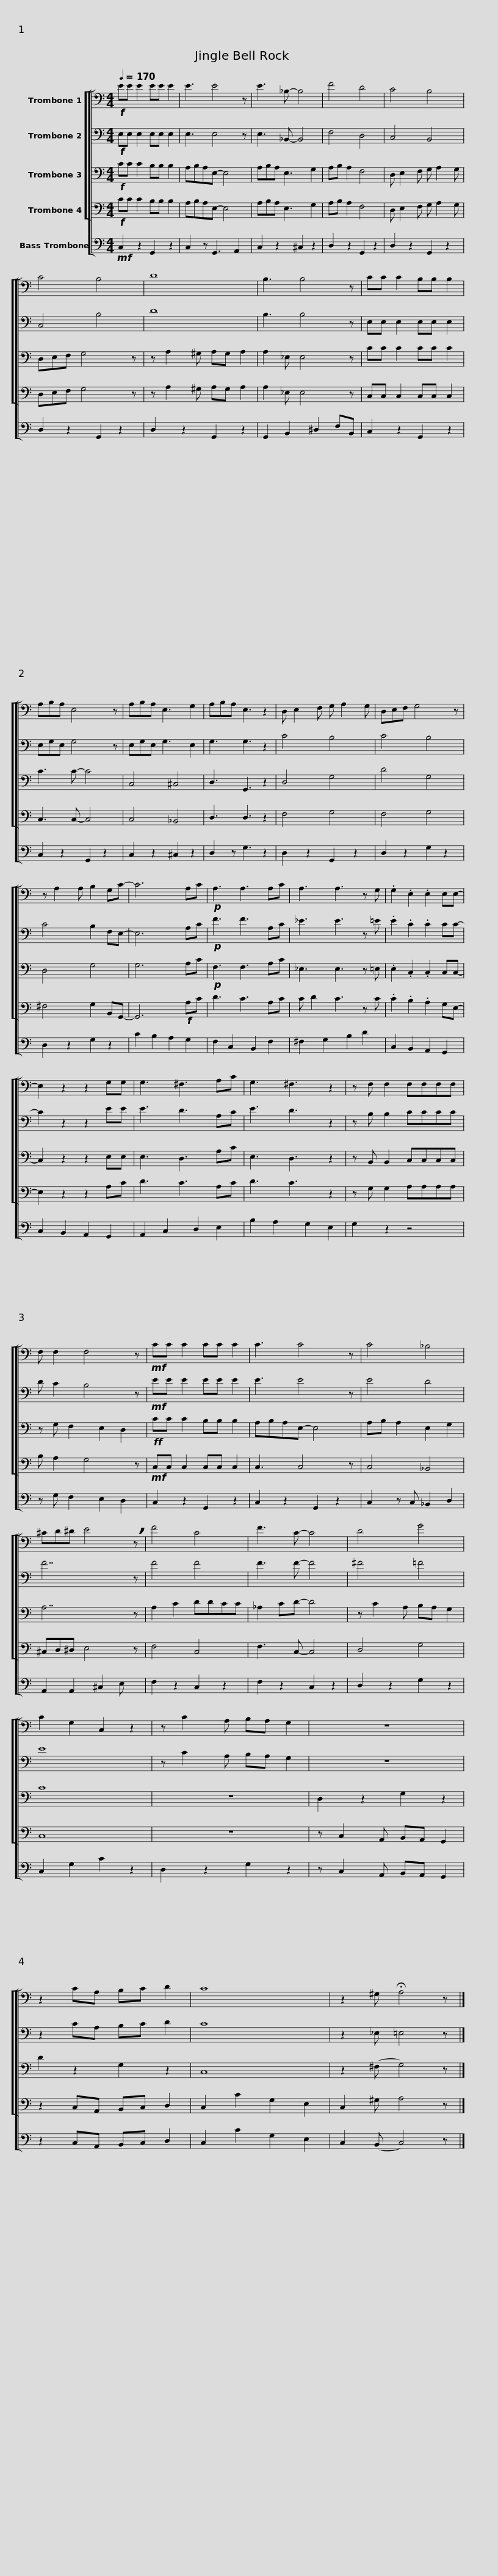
X:1
%%score [ [ 1 2 3 4 ] 5 ]
L:1/8
Q:1/4=170
M:4/4
I:linebreak $
K:C
V:1 bass
V:2 bass
V:3 bass
V:4 bass
V:5 bass
V:1
!f! EE E2 EE E2 | E3 E4 z | E3 _B,- B,4 | F4 D4 |$ C4 B,4 | %5
 C4 B,4 | D8 | B,3 B,4 z | CC C2 B,B, B,2 |$ A,B,A, E,4 z | %10
 A,B,A, E,3 G,2 | A,B,A, E,3 z2 | D, E,2 F, G, A,2 G, | D,E,F, G,4 z |$ z A,2 A, B,2 G,C- | %15
 C6 A,C |!p! A,3 A,3 A,C | A,3 A,3 z G, | .G,2 .E,2 .E,2 E,E,- |$ E,2 z2 z2 G,G, | %20
 G,3 ^F,3 A,C | G,3 ^F,3 z2 | z F, F,2 F,F,F,F, | F, F,2 F,4 z |$!mf! CC C2 CC C2 | %25
 C3 C4 z | C4 _B,4 | ^CD^D E4 !breath!z |$ F4 C4 |$ F3 C- C4 | %30
 D4 G4 | C2 G,2 C,2 z2 | z C2 A, B,A, G,2 | z8 |$ z2 CA, B,C D2 | %35
 C8 | z2 ^G, !fermata!A,4 z |] %37
V:2
!f! E,E, E,2 E,E, E,2 | E,3 E,4 z | E,3 _B,,- B,,4 | F,4 D,4 |$ C,4 B,,4 | %5
 C,4 B,4 | D8 | B,3 B,4 z | E,E, E,2 E,E, E,2 |$ E,G,E, G,4 z | %10
 E,G,E, G,3 E,2 | G,3 G,3 z2 | C4 B,4 | C4 B,4 |$ C4 B,2 F,E,- | %15
 E,6 A,C |!p! F3 F3 A,C | _E3 E3 z =E | .E2 .C2 .C2 CC- |$ C2 z2 z2 EE | %20
 E3 D3 A,C | E3 D3 z2 | z B, B,2 CCCC | D C2 B,4 z |$!mf! EE E2 EE E2 | %25
 E3 E4 z | E4 D4 | F7 z |$ F4 F4 |$ F3 F- F4 | %30
 ^F4 =F4 | E8 | z C2 A, B,A, G,2 | z8 |$ z2 CA, B,C D2 | %35
 C8 | z2 _E, =E,4 z |] %37
V:3
!f! CC C2 B,B, B,2 | A,B,A,E,- E,4 | A,B,A, E,3 G,2 | A,B, A,2 F,4 |$ D, E,2 F, G, A,2 G, | %5
 D,E,F, G,4 z | z A,2 ^G, A,G, A,2 | A,2 _E, E,4 z | CC C2 CC C2 |$ C3 C- C4 | %10
 C,4 ^C,4 | D,3 G,,3 z2 | D,4 G,4 | D4 G,4 |$ D,4 G,4 | %15
 G,6 A,C |!p! F,3 F,3 A,C | _E,3 E,3 z =E, | .E,2 .C,2 .C,2 C,C,- |$ C,2 z2 z2 E,E, | %20
 E,3 D,3 A,C | E,3 D,3 z2 | z B,, B,,2 C,C,C,C, | z G, F,2 E,2 D,2 |$!ff! CC C2 B,B, B,2 | %25
 A,B,A,E,- E,4 | A,B, A,2 E,2 G,2 | A,7 z |$ A,2 C2 DDCC |$ _A,2 CD- D4 | %30
 z C2 A, B,A, G,2 | C8 | z8 | D,2 z2 G,2 z2 |$ D2 z2 G,2 z2 | %35
 C,8 | z2 (^F, G,4) z |] %37
V:4
!f! CC C2 B,B, B,2 | A,B,A,E,- E,4 | A,B,A, E,3 G,2 | A,B, A,2 F,4 |$ D, E,2 F, G, A,2 G, | %5
 D,E,F, G,4 z | z A,2 ^G, A,G, A,2 | A,2 _E, E,4 z | C,C, C,2 C,C, C,2 |$ C,3 C,- C,4 | %10
 C,4 _B,,4 | D,3 D,3 z2 | F,4 G,4 | F,4 G,4 |$ ^F,4 G,2 B,,G,,- | %15
 G,,6!f! A,C | D3 C3 A,C | C D2 C3 z C | .C2 .B,2 .A,2 G,E,- |$ E,2 z2 z2 A,C | %20
 D3 C3 A,C | D3 C3 z2 | z G, G,2 A,A,A,A, | B, A,2 G,4 z |$!mf! C,C, C,2 C,C, C,2 | %25
 C,3 C,4 z | C,4 _B,,4 | ^C,D,^D, E,4 z |$ F,4 C,4 |$ F,3 C,- C,4 | %30
 D,4 G,4 | C,8 | z8 | z C,2 A,, B,,A,, G,,2 |$ z2 C,A,, B,,C, D,2 | %35
 C,2 C2 G,2 E,2 | C,2 ^G, A,4 z |] %37
V:5
!mf! C,2 z2 G,,2 z2 | C,2 z G,,3 A,,2 | C,2 z2 ^C,2 z2 | D,2 z2 G,,2 z2 |$ D,2 z2 G,,2 z2 | %5
 D,2 z2 G,,2 z2 | D,2 z2 G,,2 z2 | G,,2 B,,2 ^D,2 F,B,, | C,2 z2 G,,2 z2 |$ C,2 z2 G,,2 z2 | %10
 C,2 z2 ^C,2 z2 | D,2 z G,3 z2 | D,2 z2 G,,2 z2 | D,2 z2 G,2 z2 |$ D,2 z2 G,2 z2 | %15
 C2 B,2 A,2 G,2 | F,2 C,2 B,,2 F,2 | ^F,2 G,2 B,2 D2 | C,2 B,,2 A,,2 G,,2 |$ C,2 B,,2 A,,2 G,,2 | %20
 A,,2 C,2 D,2 E,2 | B,2 A,2 G,2 E,2 | G,2 z2 z4 | z G, F,2 E,2 D,2 |$ C,2 z2 G,,2 z2 | %25
 C,2 z2 G,,2 z2 | C,2 z C, _B,,2 D,2 | A,,2 A,,2 ^C,2 E, x |$ F,2 z2 C,2 z2 |$ F,2 z2 C,2 z2 | %30
 D,2 z2 G,2 z2 | C,2 G,2 C2 z2 | D,2 z2 G,2 z2 | z C,2 A,, B,,A,, G,,2 |$ z2 C,A,, B,,C, D,2 | %35
 C,2 C2 G,2 E,2 | C,2 (B,, C,4) z |] %37
